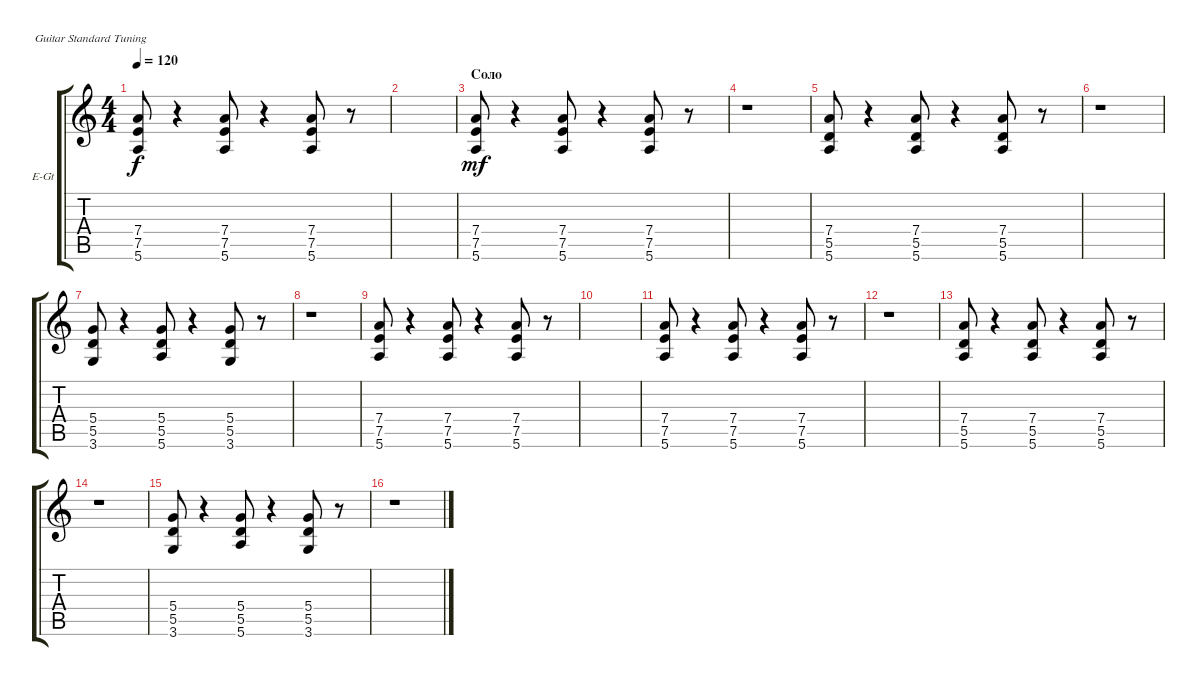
\defaultSystemsLayout 4
\bracketExtendMode groupsimilarinstruments
\firstSystemTrackNameOrientation horizontal
\otherSystemsTrackNameOrientation horizontal
\track ("Г. Каспарян" "E-Gt") {instrument electricguitarclean}
\staff {score tabs}
\tuning (E4 B3 G3 D3 A2 E2)
\ts (4 4)
\tempo 120
\clef g2
\ks c
(7.4 7.5 5.6).8{dy f} r.4 (7.4 7.5 5.6).8 r.4 (7.4 7.5 5.6).8 r.8 |
|
\section ("" "Соло")
(7.4 7.5 5.6).8{dy mf} r.4 (7.4 7.5 5.6).8 r.4 (7.4 7.5 5.6).8 r.8 |
r.1 |
(5.6 5.5 7.4).8 r.4 (5.6 5.5 7.4).8 r.4 (5.6 5.5 7.4).8 r.8 |
r.1 |
(3.6 5.5 5.4).8 r.4 (5.6 5.5 5.4).8 r.4 (3.6 5.5 5.4).8 r.8 |
r.1 |
(7.4 7.5 5.6).8 r.4 (7.4 7.5 5.6).8 r.4 (7.4 7.5 5.6).8 r.8 |
|
(7.4 7.5 5.6).8 r.4 (7.4 7.5 5.6).8 r.4 (7.4 7.5 5.6).8 r.8 |
r.1 |
(5.6 5.5 7.4).8 r.4 (5.6 5.5 7.4).8 r.4 (5.6 5.5 7.4).8 r.8 |
r.1 |
(3.6 5.5 5.4).8 r.4 (5.6 5.5 5.4).8 r.4 (3.6 5.5 5.4).8 r.8 |
r.1
